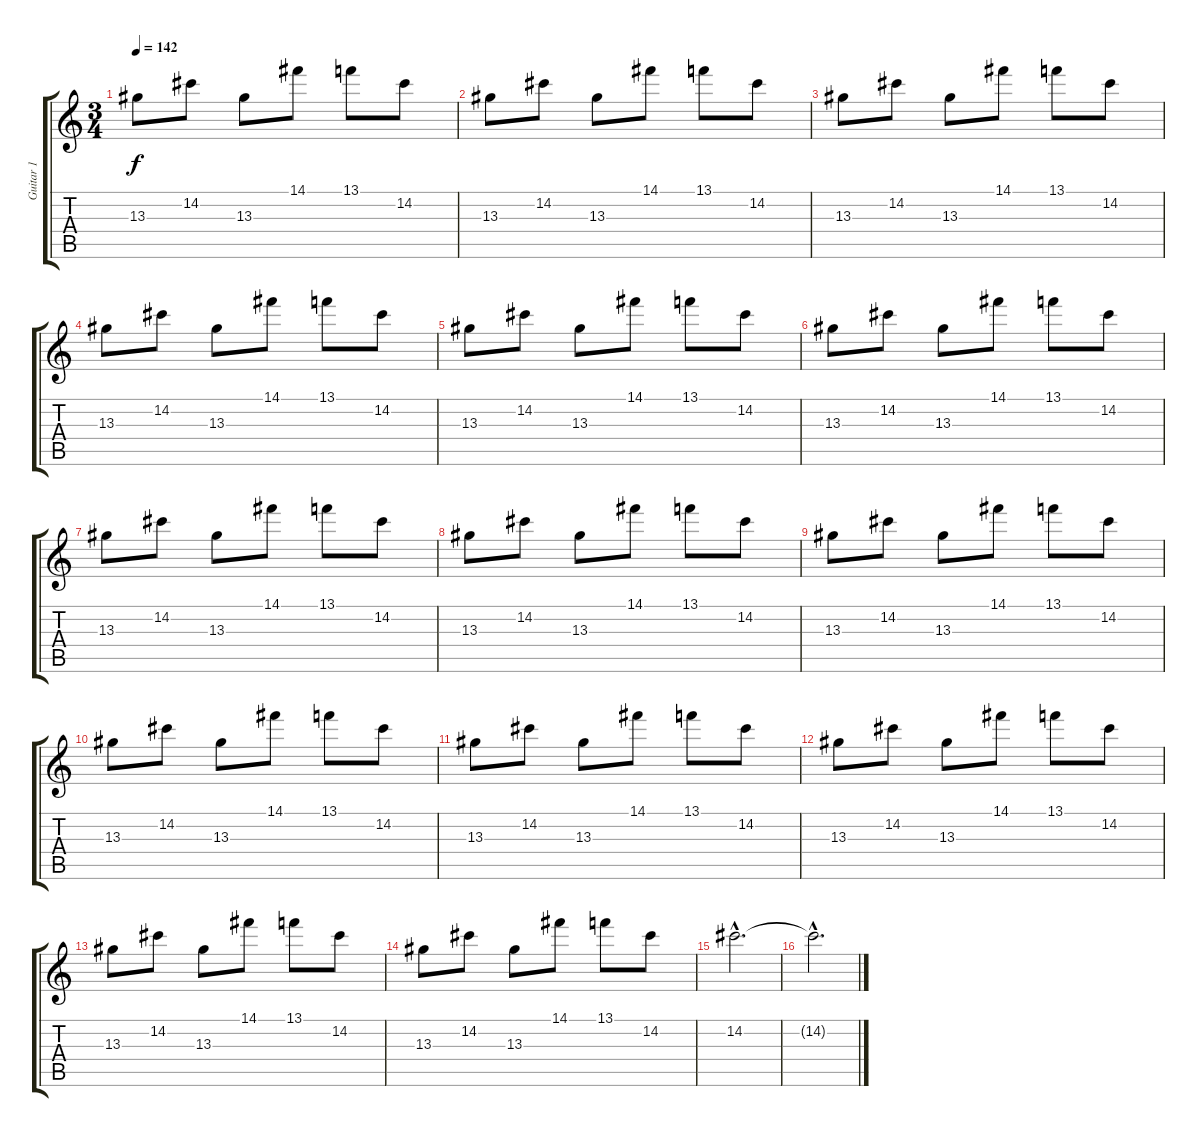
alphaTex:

\track ("Guitar 1" "Guitar 1") {instrument distortionguitar}
\staff {score tabs}
\tuning (E4 B3 G3 D3 A2 E2) {hide}
\ts (3 4)
\tempo 142
\clef g2
\ks c
13.3.8{dy f} 14.2.8 13.3.8 14.1.8 13.1.8 14.2.8 |
13.3.8 14.2.8 13.3.8 14.1.8 13.1.8 14.2.8 |
13.3.8 14.2.8 13.3.8 14.1.8 13.1.8 14.2.8 |
13.3.8 14.2.8 13.3.8 14.1.8 13.1.8 14.2.8 |
13.3.8 14.2.8 13.3.8 14.1.8 13.1.8 14.2.8 |
13.3.8 14.2.8 13.3.8 14.1.8 13.1.8 14.2.8 |
13.3.8 14.2.8 13.3.8 14.1.8 13.1.8 14.2.8 |
13.3.8 14.2.8 13.3.8 14.1.8 13.1.8 14.2.8 |
13.3.8 14.2.8 13.3.8 14.1.8 13.1.8 14.2.8 |
13.3.8 14.2.8 13.3.8 14.1.8 13.1.8 14.2.8 |
13.3.8 14.2.8 13.3.8 14.1.8 13.1.8 14.2.8 |
13.3.8 14.2.8 13.3.8 14.1.8 13.1.8 14.2.8 |
13.3.8 14.2.8 13.3.8 14.1.8 13.1.8 14.2.8 |
13.3.8 14.2.8 13.3.8 14.1.8 13.1.8 14.2.8 |
14.2{hac}.2{d} |
14.2{hac t}.2{d}
